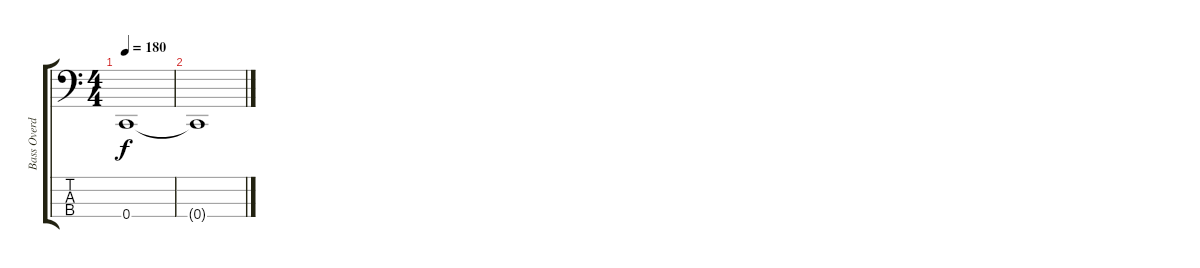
\track ("Bass Overdub" "Bass Overd") {instrument electricbasspick}
\staff {score tabs}
\tuning (F2 C2 G1 C1) {hide}
\ts (4 4)
\tempo 180
\clef f4
\ks c
0.4{t}.1{dy f} |
0.4{t}.1{volume 0 instrument electricbasspick}
